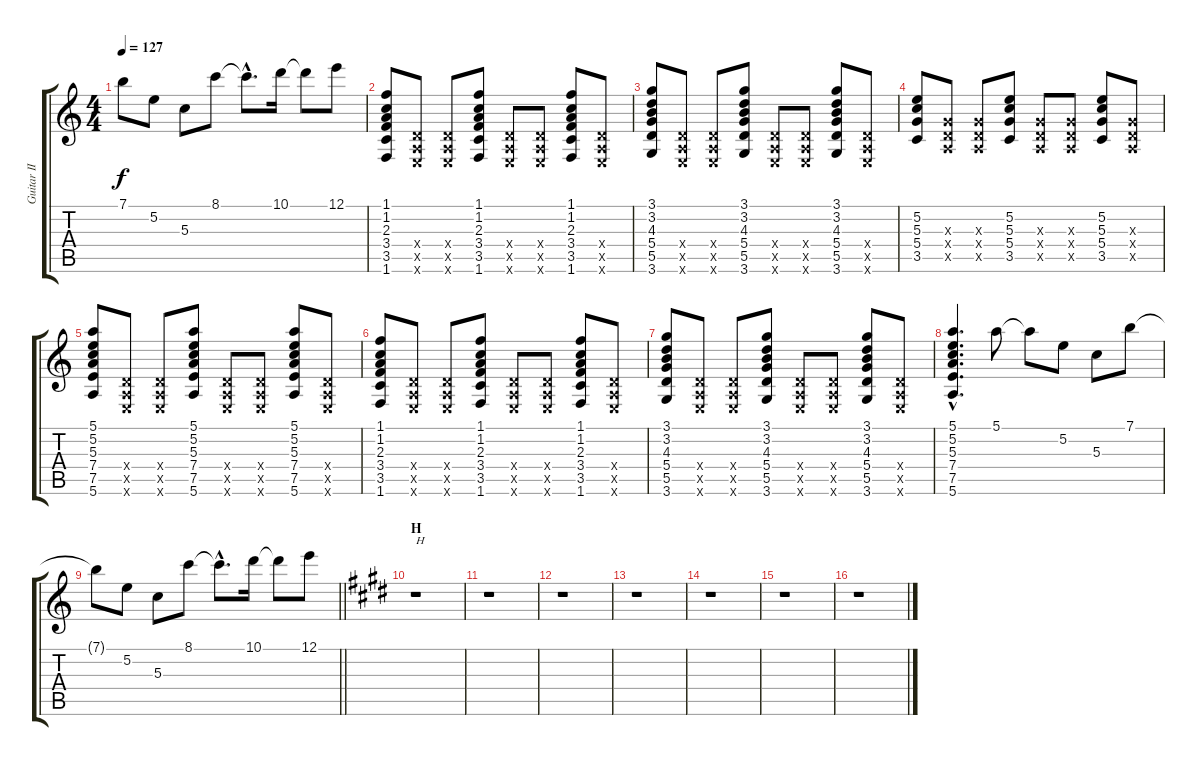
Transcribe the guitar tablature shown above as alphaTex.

\track ("Guitar II" "Guitar II") {instrument distortionguitar}
\staff {score tabs}
\tuning (E4 B3 G3 D3 A2 E2) {hide}
\ts (4 4)
\tempo 127
\clef g2
\ks c
7.1{t}.8{dy f} 5.2.8 5.3.8 8.1.8 8.1{hac t}.8{d} 10.1.16 10.1{t}.8 12.1.8 |
(1.1 1.2 2.3 3.4 3.5 1.6).8 (0.4{x} 0.5{x} 0.6{x}).8 (0.4{x} 0.5{x} 0.6{x}).8 (1.1 1.2 2.3 3.4 3.5 1.6).8 (0.4{x} 0.5{x} 0.6{x}).8 (0.4{x} 0.5{x} 0.6{x}).8 (1.1 1.2 2.3 3.4 3.5 1.6).8 (0.4{x} 0.5{x} 0.6{x}).8 |
(3.1 3.2 4.3 5.4 5.5 3.6).8 (0.4{x} 0.5{x} 0.6{x}).8 (0.4{x} 0.5{x} 0.6{x}).8 (3.1 3.2 4.3 5.4 5.5 3.6).8 (0.4{x} 0.5{x} 0.6{x}).8 (0.4{x} 0.5{x} 0.6{x}).8 (3.1 3.2 4.3 5.4 5.5 3.6).8 (0.4{x} 0.5{x} 0.6{x}).8 |
(5.2 5.3 5.4 3.5).8 (0.3{x} 0.4{x} 0.5{x}).8 (0.3{x} 0.4{x} 0.5{x}).8 (5.2 5.3 5.4 3.5).8 (0.3{x} 0.4{x} 0.5{x}).8 (0.3{x} 0.4{x} 0.5{x}).8 (5.2 5.3 5.4 3.5).8 (0.3{x} 0.4{x} 0.5{x}).8 |
(5.1 5.2 5.3 7.4 7.5 5.6).8 (0.4{x} 0.5{x} 0.6{x}).8 (0.4{x} 0.5{x} 0.6{x}).8 (5.1 5.2 5.3 7.4 7.5 5.6).8 (0.4{x} 0.5{x} 0.6{x}).8 (0.4{x} 0.5{x} 0.6{x}).8 (5.1 5.2 5.3 7.4 7.5 5.6).8 (0.4{x} 0.5{x} 0.6{x}).8 |
(1.1 1.2 2.3 3.4 3.5 1.6).8 (0.4{x} 0.5{x} 0.6{x}).8 (0.4{x} 0.5{x} 0.6{x}).8 (1.1 1.2 2.3 3.4 3.5 1.6).8 (0.4{x} 0.5{x} 0.6{x}).8 (0.4{x} 0.5{x} 0.6{x}).8 (1.1 1.2 2.3 3.4 3.5 1.6).8 (0.4{x} 0.5{x} 0.6{x}).8 |
(3.1 3.2 4.3 5.4 5.5 3.6).8 (0.4{x} 0.5{x} 0.6{x}).8 (0.4{x} 0.5{x} 0.6{x}).8 (3.1 3.2 4.3 5.4 5.5 3.6).8 (0.4{x} 0.5{x} 0.6{x}).8 (0.4{x} 0.5{x} 0.6{x}).8 (3.1 3.2 4.3 5.4 5.5 3.6).8 (0.4{x} 0.5{x} 0.6{x}).8 |
(5.1{hac} 5.2{hac} 5.3{hac} 7.4{hac} 7.5{hac} 5.6{hac}).4{d} 5.1.8 5.1{t}.8 5.2.8 5.3.8 7.1.8 |
\barLineRight lightlight
7.1{t}.8 5.2.8 5.3.8 8.1.8 8.1{hac t}.8{d} 10.1.16 10.1{t}.8 12.1.8 |
\section ("" "H")
\ks e
r.1{txt "H"} |
r.1 |
r.1 |
r.1 |
r.1 |
r.1 |
r.1
